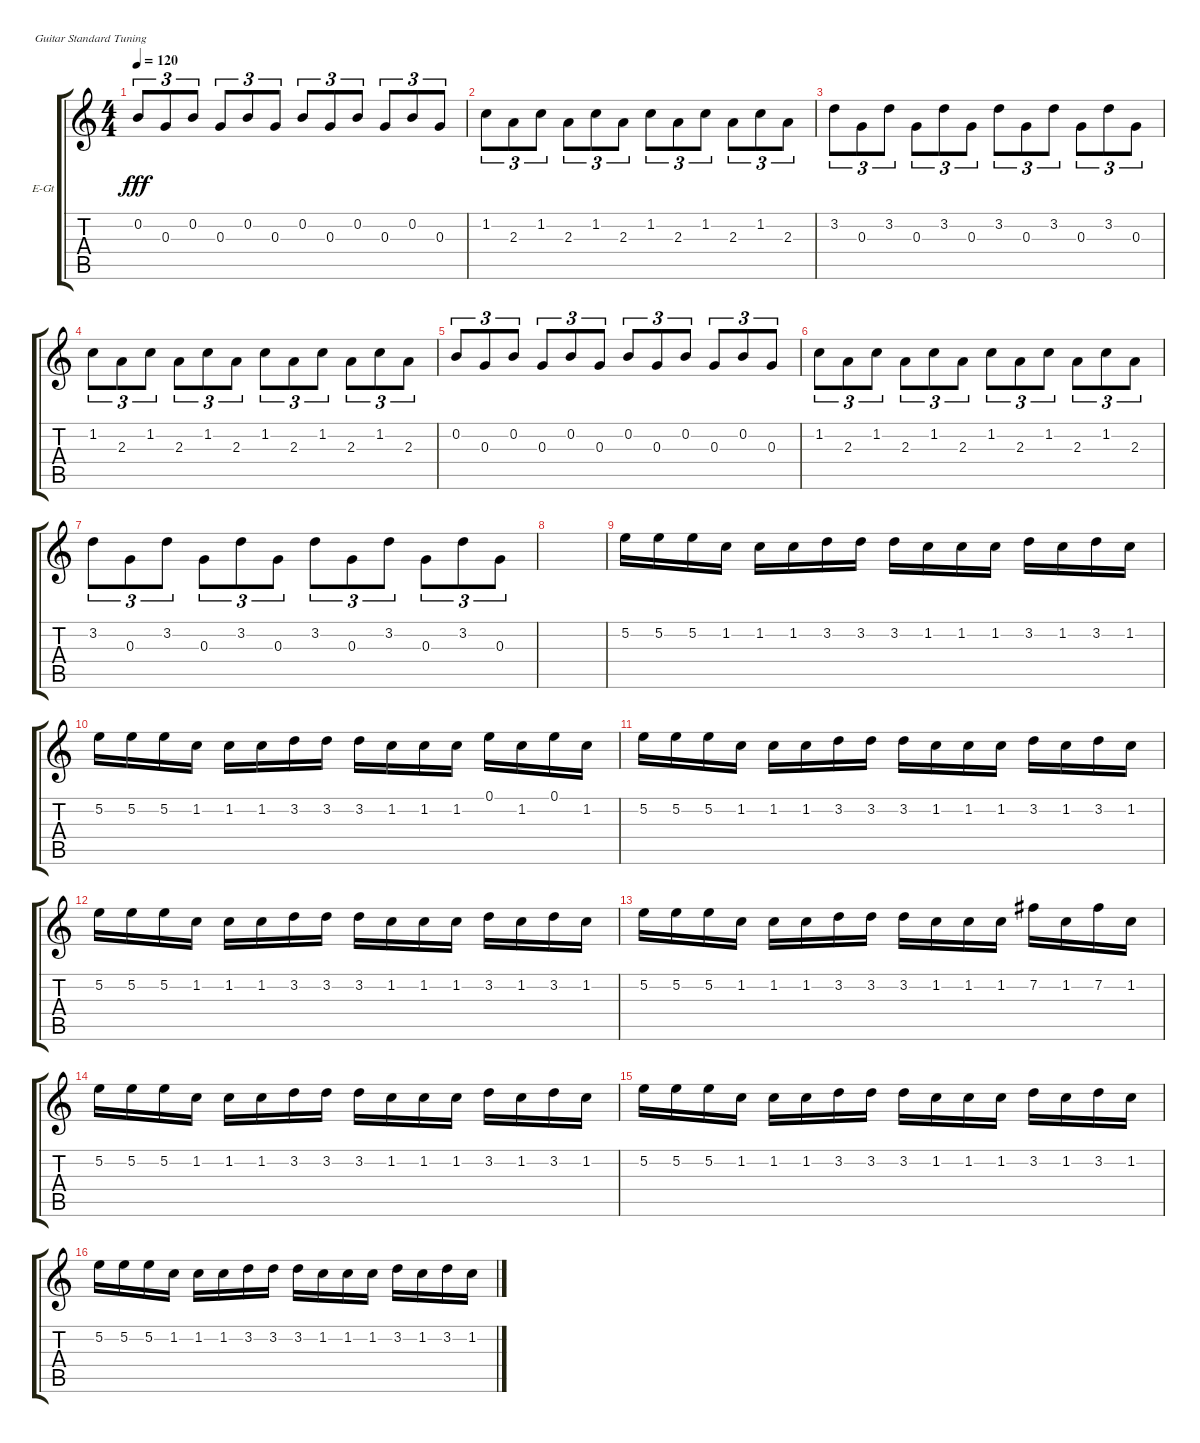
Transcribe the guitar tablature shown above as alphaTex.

\defaultSystemsLayout 4
\bracketExtendMode groupsimilarinstruments
\firstSystemTrackNameOrientation horizontal
\otherSystemsTrackNameOrientation horizontal
\track ("Electric Guitar" "E-Gt") {instrument distortionguitar}
\staff {score tabs}
\tuning (E4 B3 G3 D3 A2 E2)
\ts (4 4)
\tempo 120
\clef g2
\ks c
0.2.8{tu (3 2) dy fff} 0.3.8{tu (3 2)} 0.2.8{tu (3 2)} 0.3.8{tu (3 2)} 0.2.8{tu (3 2)} 0.3.8{tu (3 2)} 0.2.8{tu (3 2)} 0.3.8{tu (3 2)} 0.2.8{tu (3 2)} 0.3.8{tu (3 2)} 0.2.8{tu (3 2)} 0.3.8{tu (3 2)} |
1.2.8{tu (3 2)} 2.3.8{tu (3 2)} 1.2.8{tu (3 2)} 2.3.8{tu (3 2)} 1.2.8{tu (3 2)} 2.3.8{tu (3 2)} 1.2.8{tu (3 2)} 2.3.8{tu (3 2)} 1.2.8{tu (3 2)} 2.3.8{tu (3 2)} 1.2.8{tu (3 2)} 2.3.8{tu (3 2)} |
3.2.8{tu (3 2)} 0.3.8{tu (3 2)} 3.2.8{tu (3 2)} 0.3.8{tu (3 2)} 3.2.8{tu (3 2)} 0.3.8{tu (3 2)} 3.2.8{tu (3 2)} 0.3.8{tu (3 2)} 3.2.8{tu (3 2)} 0.3.8{tu (3 2)} 3.2.8{tu (3 2)} 0.3.8{tu (3 2)} |
1.2.8{tu (3 2)} 2.3.8{tu (3 2)} 1.2.8{tu (3 2)} 2.3.8{tu (3 2)} 1.2.8{tu (3 2)} 2.3.8{tu (3 2)} 1.2.8{tu (3 2)} 2.3.8{tu (3 2)} 1.2.8{tu (3 2)} 2.3.8{tu (3 2)} 1.2.8{tu (3 2)} 2.3.8{tu (3 2)} |
0.2.8{tu (3 2)} 0.3.8{tu (3 2)} 0.2.8{tu (3 2)} 0.3.8{tu (3 2)} 0.2.8{tu (3 2)} 0.3.8{tu (3 2)} 0.2.8{tu (3 2)} 0.3.8{tu (3 2)} 0.2.8{tu (3 2)} 0.3.8{tu (3 2)} 0.2.8{tu (3 2)} 0.3.8{tu (3 2)} |
1.2.8{tu (3 2)} 2.3.8{tu (3 2)} 1.2.8{tu (3 2)} 2.3.8{tu (3 2)} 1.2.8{tu (3 2)} 2.3.8{tu (3 2)} 1.2.8{tu (3 2)} 2.3.8{tu (3 2)} 1.2.8{tu (3 2)} 2.3.8{tu (3 2)} 1.2.8{tu (3 2)} 2.3.8{tu (3 2)} |
3.2.8{tu (3 2)} 0.3.8{tu (3 2)} 3.2.8{tu (3 2)} 0.3.8{tu (3 2)} 3.2.8{tu (3 2)} 0.3.8{tu (3 2)} 3.2.8{tu (3 2)} 0.3.8{tu (3 2)} 3.2.8{tu (3 2)} 0.3.8{tu (3 2)} 3.2.8{tu (3 2)} 0.3.8{tu (3 2)} |
|
5.2.16 5.2.16 5.2.16 1.2.16 1.2.16 1.2.16 3.2.16 3.2.16 3.2.16 1.2.16 1.2.16 1.2.16 3.2.16 1.2.16 3.2.16 1.2.16 |
5.2.16 5.2.16 5.2.16 1.2.16 1.2.16 1.2.16 3.2.16 3.2.16 3.2.16 1.2.16 1.2.16 1.2.16 0.1.16 1.2.16 0.1.16 1.2.16 |
5.2.16 5.2.16 5.2.16 1.2.16 1.2.16 1.2.16 3.2.16 3.2.16 3.2.16 1.2.16 1.2.16 1.2.16 3.2.16 1.2.16 3.2.16 1.2.16 |
5.2.16 5.2.16 5.2.16 1.2.16 1.2.16 1.2.16 3.2.16 3.2.16 3.2.16 1.2.16 1.2.16 1.2.16 3.2.16 1.2.16 3.2.16 1.2.16 |
5.2.16 5.2.16 5.2.16 1.2.16 1.2.16 1.2.16 3.2.16 3.2.16 3.2.16 1.2.16 1.2.16 1.2.16 7.2.16 1.2.16 7.2.16 1.2.16 |
5.2.16 5.2.16 5.2.16 1.2.16 1.2.16 1.2.16 3.2.16 3.2.16 3.2.16 1.2.16 1.2.16 1.2.16 3.2.16 1.2.16 3.2.16 1.2.16 |
5.2.16 5.2.16 5.2.16 1.2.16 1.2.16 1.2.16 3.2.16 3.2.16 3.2.16 1.2.16 1.2.16 1.2.16 3.2.16 1.2.16 3.2.16 1.2.16 |
5.2.16 5.2.16 5.2.16 1.2.16 1.2.16 1.2.16 3.2.16 3.2.16 3.2.16 1.2.16 1.2.16 1.2.16 3.2.16 1.2.16 3.2.16 1.2.16
